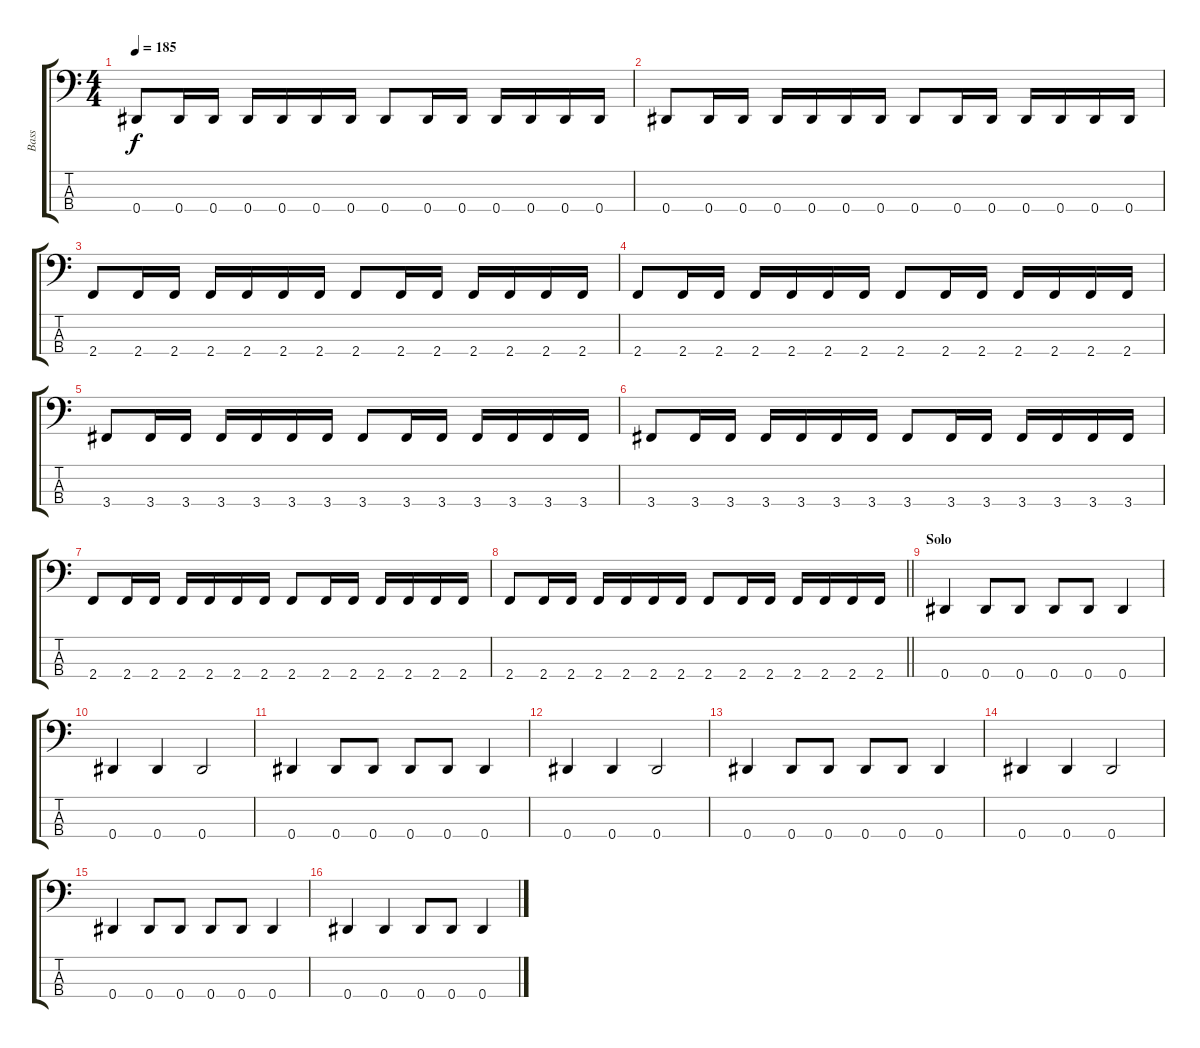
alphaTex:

\track ("Bass" "Bass") {instrument electricbassfinger}
\staff {score tabs}
\tuning (Gb2 Db2 Ab1 Eb1) {hide}
\ts (4 4)
\tempo 185
\clef f4
\ks c
0.4.8{dy f} 0.4.16 0.4.16 0.4.16 0.4.16 0.4.16 0.4.16 0.4.8 0.4.16 0.4.16 0.4.16 0.4.16 0.4.16 0.4.16 |
0.4.8 0.4.16 0.4.16 0.4.16 0.4.16 0.4.16 0.4.16 0.4.8 0.4.16 0.4.16 0.4.16 0.4.16 0.4.16 0.4.16 |
2.4.8 2.4.16 2.4.16 2.4.16 2.4.16 2.4.16 2.4.16 2.4.8 2.4.16 2.4.16 2.4.16 2.4.16 2.4.16 2.4.16 |
2.4.8 2.4.16 2.4.16 2.4.16 2.4.16 2.4.16 2.4.16 2.4.8 2.4.16 2.4.16 2.4.16 2.4.16 2.4.16 2.4.16 |
3.4.8 3.4.16 3.4.16 3.4.16 3.4.16 3.4.16 3.4.16 3.4.8 3.4.16 3.4.16 3.4.16 3.4.16 3.4.16 3.4.16 |
3.4.8 3.4.16 3.4.16 3.4.16 3.4.16 3.4.16 3.4.16 3.4.8 3.4.16 3.4.16 3.4.16 3.4.16 3.4.16 3.4.16 |
2.4.8 2.4.16 2.4.16 2.4.16 2.4.16 2.4.16 2.4.16 2.4.8 2.4.16 2.4.16 2.4.16 2.4.16 2.4.16 2.4.16 |
\barLineRight lightlight
2.4.8 2.4.16 2.4.16 2.4.16 2.4.16 2.4.16 2.4.16 2.4.8 2.4.16 2.4.16 2.4.16 2.4.16 2.4.16 2.4.16 |
\section ("" "Solo")
0.4.4 0.4.8 0.4.8 0.4.8 0.4.8 0.4.4 |
0.4.4 0.4.4 0.4.2 |
0.4.4 0.4.8 0.4.8 0.4.8 0.4.8 0.4.4 |
0.4.4 0.4.4 0.4.2 |
0.4.4 0.4.8 0.4.8 0.4.8 0.4.8 0.4.4 |
0.4.4 0.4.4 0.4.2 |
0.4.4 0.4.8 0.4.8 0.4.8 0.4.8 0.4.4 |
0.4.4 0.4.4 0.4.8 0.4.8 0.4.4
